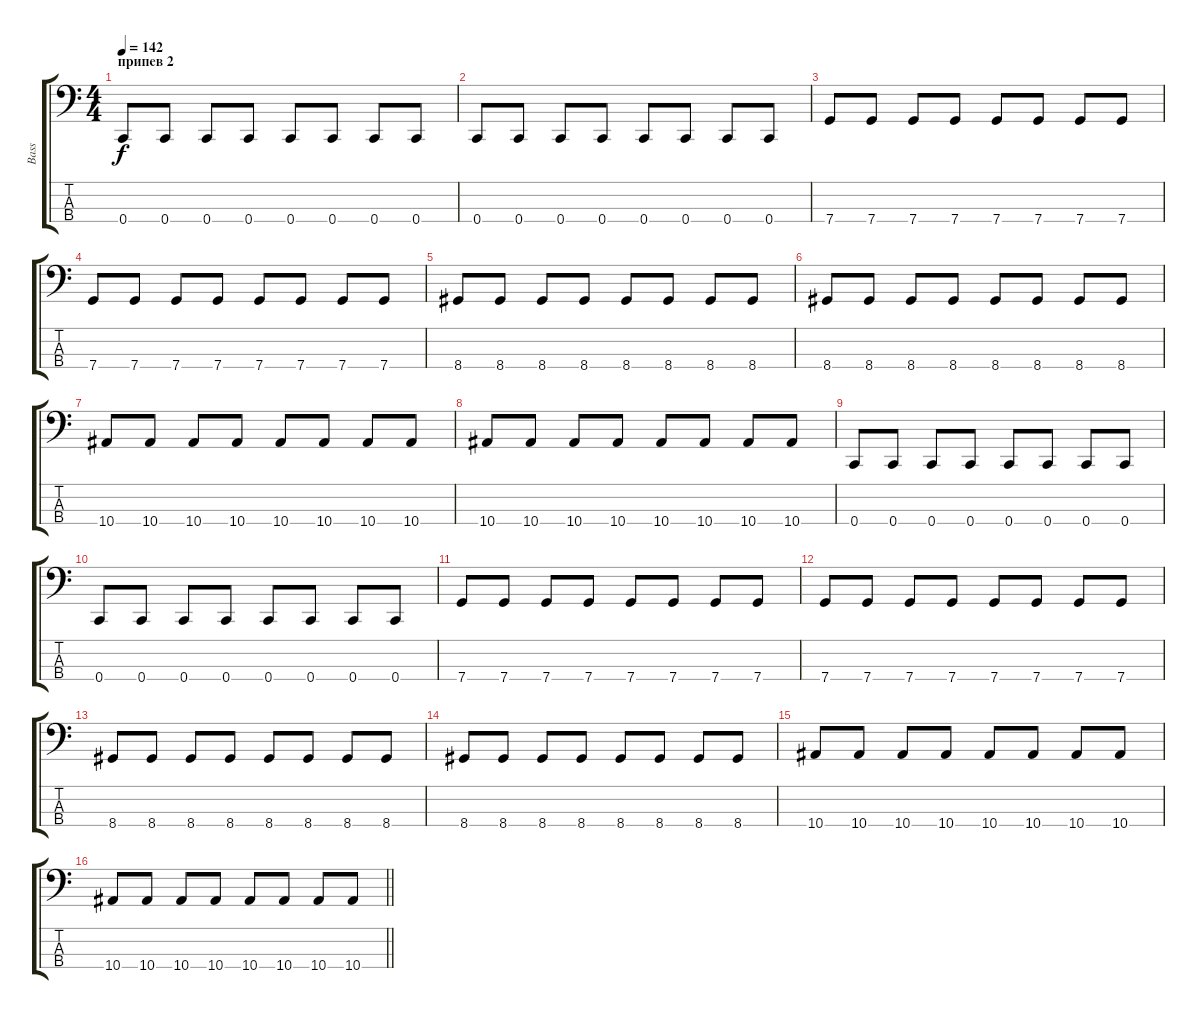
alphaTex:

\track ("Bass" "Bass") {instrument electricbassfinger}
\staff {score tabs}
\tuning (F2 C2 G1 C1) {hide}
\ts (4 4)
\section ("" "припев 2")
\tempo 142
\clef f4
\ks c
0.4.8{dy f} 0.4.8 0.4.8 0.4.8 0.4.8 0.4.8 0.4.8 0.4.8 |
0.4.8 0.4.8 0.4.8 0.4.8 0.4.8 0.4.8 0.4.8 0.4.8 |
7.4.8 7.4.8 7.4.8 7.4.8 7.4.8 7.4.8 7.4.8 7.4.8 |
7.4.8 7.4.8 7.4.8 7.4.8 7.4.8 7.4.8 7.4.8 7.4.8 |
8.4.8 8.4.8 8.4.8 8.4.8 8.4.8 8.4.8 8.4.8 8.4.8 |
8.4.8 8.4.8 8.4.8 8.4.8 8.4.8 8.4.8 8.4.8 8.4.8 |
10.4.8 10.4.8 10.4.8 10.4.8 10.4.8 10.4.8 10.4.8 10.4.8 |
10.4.8 10.4.8 10.4.8 10.4.8 10.4.8 10.4.8 10.4.8 10.4.8 |
0.4.8 0.4.8 0.4.8 0.4.8 0.4.8 0.4.8 0.4.8 0.4.8 |
0.4.8 0.4.8 0.4.8 0.4.8 0.4.8 0.4.8 0.4.8 0.4.8 |
7.4.8 7.4.8 7.4.8 7.4.8 7.4.8 7.4.8 7.4.8 7.4.8 |
7.4.8 7.4.8 7.4.8 7.4.8 7.4.8 7.4.8 7.4.8 7.4.8 |
8.4.8 8.4.8 8.4.8 8.4.8 8.4.8 8.4.8 8.4.8 8.4.8 |
8.4.8 8.4.8 8.4.8 8.4.8 8.4.8 8.4.8 8.4.8 8.4.8 |
10.4.8 10.4.8 10.4.8 10.4.8 10.4.8 10.4.8 10.4.8 10.4.8 |
\barLineRight lightlight
10.4.8 10.4.8 10.4.8 10.4.8 10.4.8 10.4.8 10.4.8 10.4.8
